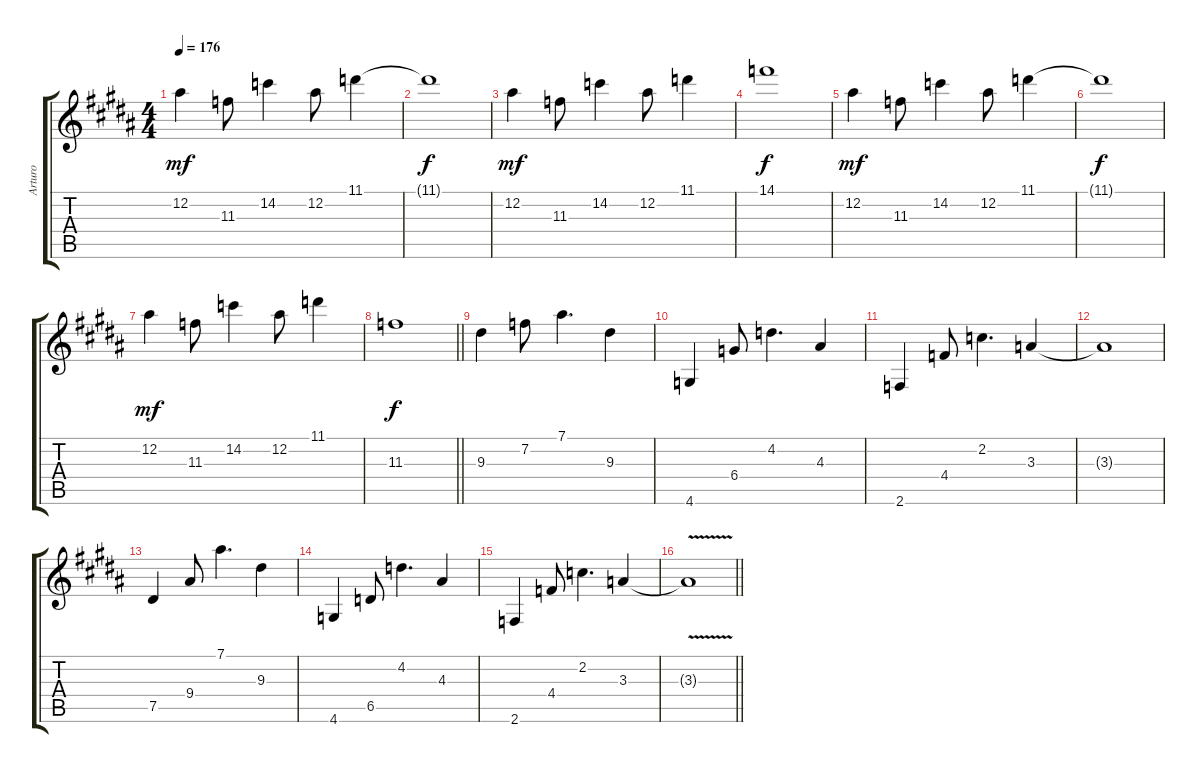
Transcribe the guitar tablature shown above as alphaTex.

\track ("Arturo" "Arturo") {instrument distortionguitar}
\staff {score tabs}
\tuning (Eb4 Bb3 Gb3 Db3 Ab2 Eb2) {hide}
\ts (4 4)
\tempo 176
\clef g2
\ks b
12.2.4{dy mf} 11.3.8 14.2.4 12.2.8 11.1.4 |
11.1{t}.1{dy f} |
12.2.4{dy mf} 11.3.8 14.2.4 12.2.8 11.1.4 |
14.1.1{dy f} |
12.2.4{dy mf} 11.3.8 14.2.4 12.2.8 11.1.4 |
11.1{t}.1{dy f} |
12.2.4{dy mf} 11.3.8 14.2.4 12.2.8 11.1.4 |
\barLineRight lightlight
11.3.1{dy f} |
9.3.4 7.2.8 7.1.4{d} 9.3.4 |
4.6.4 6.4.8 4.2.4{d} 4.3.4 |
2.6.4 4.4.8 2.2.4{d} 3.3.4 |
3.3{t}.1 |
7.5.4 9.4.8 7.1.4{d} 9.3.4 |
4.6.4 6.5.8 4.2.4{d} 4.3.4 |
2.6.4 4.4.8 2.2.4{d} 3.3.4 |
\barLineRight lightlight
3.3{v t}.1
